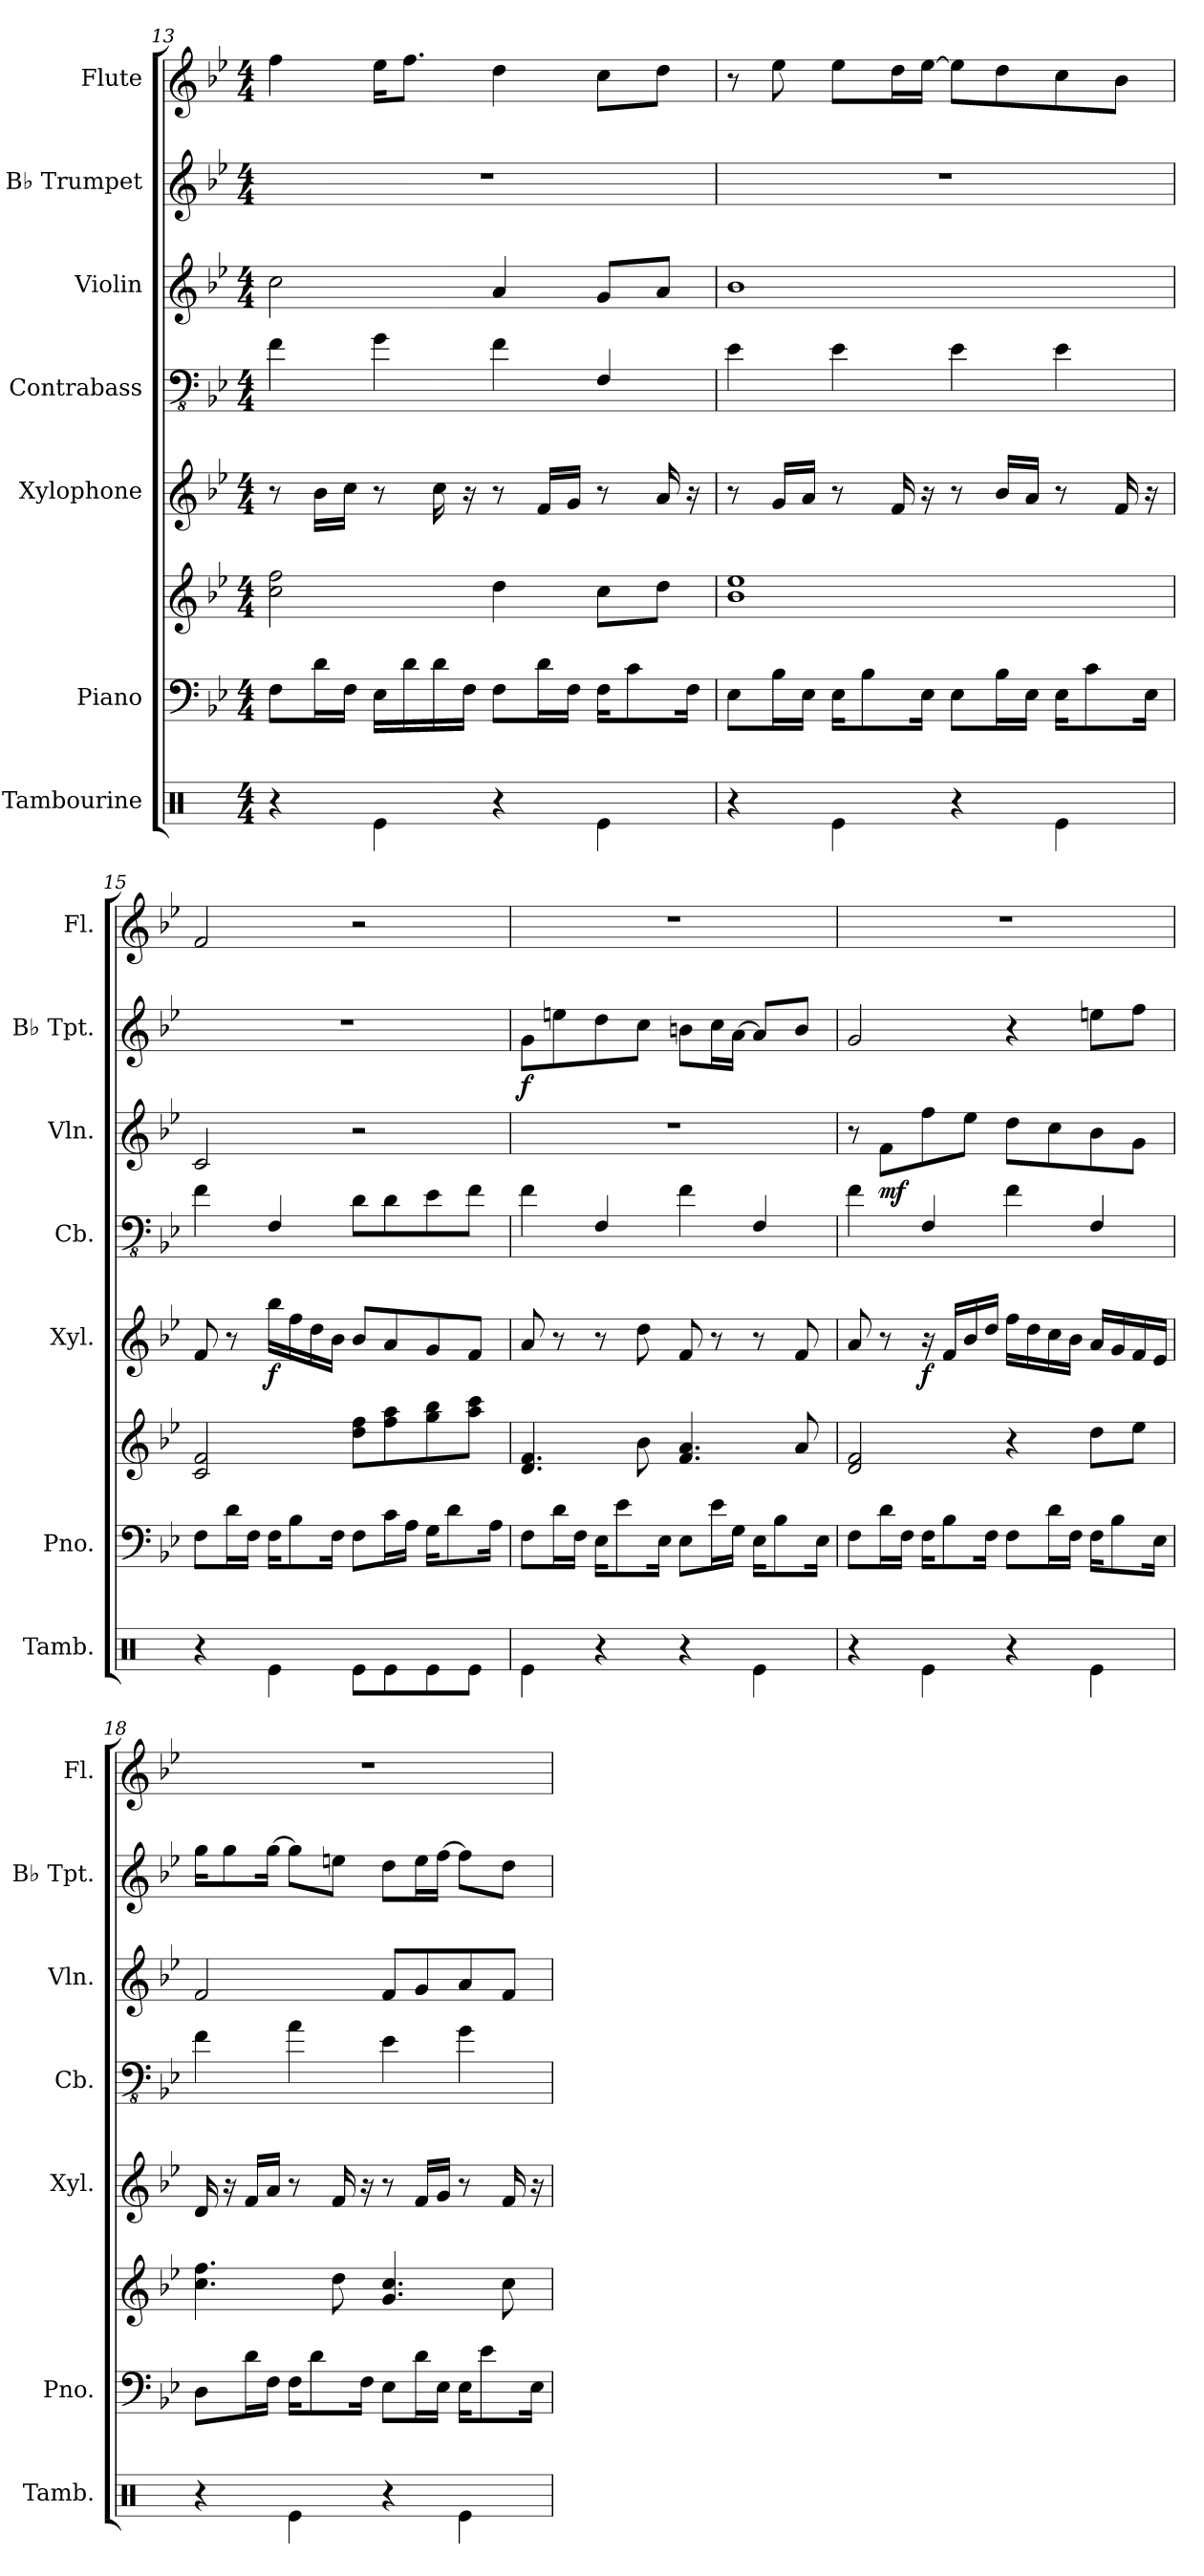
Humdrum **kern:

**kern	**kern	**kern	**kern	**dynam	**kern	**kern	**dynam	**kern	**dynam	**kern
*part7	*part6	*part6	*part5	*part5	*part4	*part3	*part3	*part2	*part2	*part1
*staff8	*staff7	*staff6	*staff5	*staff5	*staff4	*staff3	*staff3	*staff2	*staff2	*staff1
*I"Tambourine	*I"Piano	*	*I"Xylophone	*	*I"Contrabass	*I"Violin	*	*I"B♭ Trumpet	*	*I"Flute
*I'Tamb.	*I'Pno.	*	*I'Xyl.	*	*I'Cb.	*I'Vln.	*	*I'B♭ Tpt.	*	*I'Fl.
*clefX	*clefF4	*clefG2	*clefG2	*	*clefFv4	*clefG2	*	*clefG2	*	*clefG2
*	*	*	*ITrd-7c-12	*	*ITrd7c12	*	*	*ITrd1c2	*	*
*k[]	*k[b-e-]	*k[b-e-]	*k[b-e-]	*	*k[b-e-]	*k[b-e-]	*	*k[b-e-a-d-]	*	*k[b-e-]
*M4/4	*M4/4	*M4/4	*M4/4	*	*M4/4	*M4/4	*	*M4/4	*	*M4/4
=13	=13	=13	=13	=13	=13	=13	=13	=13	=13	=13
4r	8F\L	2cc\ 2ff\	8r	.	4FF\	2cc\	.	1r	.	4ff\
.	16d\L	.	16bb-\LL	.	.	.	.	.	.	.
.	16F\JJ	.	16ccc\JJ	.	.	.	.	.	.	.
4Re\	16E-\LL	.	8r	.	4GG\	.	.	.	.	16ee-\KL
.	16d\	.	.	.	.	.	.	.	.	8.ff\J
.	16d\	.	16ccc\	.	.	.	.	.	.	.
.	16F\JJ	.	16r	.	.	.	.	.	.	.
4r	8F\L	4dd\	8r	.	4FF\	4a/	.	.	.	4dd\
.	16d\L	.	16ff/LL	.	.	.	.	.	.	.
.	16F\JJ	.	16gg/JJ	.	.	.	.	.	.	.
4Re\	16F\KL	8cc\L	8r	.	4FFF/	8g/L	.	.	.	8cc\L
.	8c\	.	.	.	.	.	.	.	.	.
.	.	8dd\J	16aa/	.	.	8a/J	.	.	.	8dd\J
.	16F\Jk	.	16r	.	.	.	.	.	.	.
=14	=14	=14	=14	=14	=14	=14	=14	=14	=14	=14
4r	8E-\L	1b- 1ee-	8r	.	4EE-\	1b-	.	1r	.	8r
.	16B-\L	.	16gg/LL	.	.	.	.	.	.	8ee-\
.	16E-\JJ	.	16aa/JJ	.	.	.	.	.	.	.
4Re\	16E-\KL	.	8r	.	4EE-\	.	.	.	.	8ee-\L
.	8B-\	.	.	.	.	.	.	.	.	.
.	.	.	16ff/	.	.	.	.	.	.	16dd\L
.	16E-\Jk	.	16r	.	.	.	.	.	.	[16ee-\JJ
4r	8E-\L	.	8r	.	4EE-\	.	.	.	.	8ee-\L]
.	16B-\L	.	16bb-/LL	.	.	.	.	.	.	8dd\
.	16E-\JJ	.	16aa/JJ	.	.	.	.	.	.	.
4Re\	16E-\KL	.	8r	.	4EE-\	.	.	.	.	8cc\
.	8c\	.	.	.	.	.	.	.	.	.
.	.	.	16ff/	.	.	.	.	.	.	8b-\J
.	16E-\Jk	.	16r	.	.	.	.	.	.	.
=15	=15	=15	=15	=15	=15	=15	=15	=15	=15	=15
4r	8F\L	2c/ 2f/	8ff/	.	4FF\	2c/	.	1r	.	2f/
.	16d\L	.	8r	.	.	.	.	.	.	.
.	16F\JJ	.	.	.	.	.	.	.	.	.
!	!	!	!	!LO:DY:b	!	!	!	!	!	!
4Re\	16F\KL	.	16bbb-\LL	f	4FFF/	.	.	.	.	.
.	8B-\	.	16fff\	.	.	.	.	.	.	.
.	.	.	16ddd\	.	.	.	.	.	.	.
.	16F\Jk	.	16bb-\JJ	.	.	.	.	.	.	.
8Re\L	8F\L	8dd\ 8ff\L	8bb-/L	.	8DD\L	2r	.	.	.	2r
8Re\	16c\L	8ff\ 8aa\	8aa/	.	8DD\	.	.	.	.	.
.	16A\JJ	.	.	.	.	.	.	.	.	.
8Re\	16G\KL	8gg\ 8bb-\	8gg/	.	8EE-\	.	.	.	.	.
.	8d\	.	.	.	.	.	.	.	.	.
8Re\J	.	8aa\ 8ccc\J	8ff/J	.	8FF\J	.	.	.	.	.
.	16A\Jk	.	.	.	.	.	.	.	.	.
!!LO:LB:g=z
=16	=16	=16	=16	=16	=16	=16	=16	=16	=16	=16
!	!	!	!	!	!	!	!	!	!LO:DY:b	!
4Re\	8F\L	4.d/ 4.f/	8aa/	.	4FF\	1r	.	8f\L	f	1r
.	16d\L	.	8r	.	.	.	.	8ddn\	.	.
.	16F\JJ	.	.	.	.	.	.	.	.	.
4r	16E-\KL	.	8r	.	4FFF/	.	.	8cc\	.	.
.	8e-\	.	.	.	.	.	.	.	.	.
.	.	8b-\	8ddd\	.	.	.	.	8b-\J	.	.
.	16E-\Jk	.	.	.	.	.	.	.	.	.
4r	8E-\L	4.f/ 4.a/	8ff/	.	4FF\	.	.	8an\L	.	.
.	16e-\L	.	8r	.	.	.	.	16b-\L	.	.
.	16G\JJ	.	.	.	.	.	.	[16g\JJ	.	.
4Re\	16E-\KL	.	8r	.	4FFF/	.	.	8g/L]	.	.
.	8B-\	.	.	.	.	.	.	.	.	.
.	.	8a/	8ff/	.	.	.	.	8a/J	.	.
.	16E-\Jk	.	.	.	.	.	.	.	.	.
=17	=17	=17	=17	=17	=17	=17	=17	=17	=17	=17
4r	8F\L	2d/ 2f/	8aa/	.	4FF\	8r	.	2f/	.	1r
!	!	!	!	!	!	!	!LO:DY:b	!	!	!
.	16d\L	.	8r	.	.	8f\L	mf	.	.	.
.	16F\JJ	.	.	.	.	.	.	.	.	.
!	!	!	!	!LO:DY:b	!	!	!	!	!	!
4Re\	16F\KL	.	16r	f	4FFF/	8ff\	.	.	.	.
.	8B-\	.	16ff/LL	.	.	.	.	.	.	.
.	.	.	16bb-/	.	.	8ee-\J	.	.	.	.
.	16F\Jk	.	16ddd/JJ	.	.	.	.	.	.	.
4r	8F\L	4r	16fff\LL	.	4FF\	8dd\L	.	4r	.	.
.	.	.	16ddd\	.	.	.	.	.	.	.
.	16d\L	.	16ccc\	.	.	8cc\	.	.	.	.
.	16F\JJ	.	16bb-\JJ	.	.	.	.	.	.	.
4Re\	16F\KL	8dd\L	16aa/LL	.	4FFF/	8b-\	.	8ddn\L	.	.
.	8B-\	.	16gg/	.	.	.	.	.	.	.
.	.	8ee-\J	16ff/	.	.	8g\J	.	8ee-\J	.	.
.	16E-\Jk	.	16ee-/JJ	.	.	.	.	.	.	.
=18	=18	=18	=18	=18	=18	=18	=18	=18	=18	=18
4r	8D\L	4.cc\ 4.ff\	16dd/	.	4FF\	2f/	.	16ff\KL	.	1r
.	.	.	16r	.	.	.	.	8ff\	.	.
.	16d\L	.	16ff/LL	.	.	.	.	.	.	.
.	16F\JJ	.	16aa/JJ	.	.	.	.	[16ff\Jk	.	.
4Re\	16F\KL	.	8r	.	4AA\	.	.	8ff\L]	.	.
.	8d\	.	.	.	.	.	.	.	.	.
.	.	8dd\	16ff/	.	.	.	.	8ddn\J	.	.
.	16F\Jk	.	16r	.	.	.	.	.	.	.
4r	8E-\L	4.g/ 4.cc/	8r	.	4EE-\	8f/L	.	8cc\L	.	.
.	16d\L	.	16ff/LL	.	.	8g/	.	16dd\L	.	.
.	16E-\JJ	.	16gg/JJ	.	.	.	.	[16ee-\JJ	.	.
4Re\	16E-\KL	.	8r	.	4GG\	8a/	.	8ee-\L]	.	.
.	8e-\	.	.	.	.	.	.	.	.	.
.	.	8cc\	16ff/	.	.	8f/J	.	8cc\J	.	.
.	16E-\Jk	.	16r	.	.	.	.	.	.	.
=	=	=	=	=	=	=	=	=	=	=
*-	*-	*-	*-	*-	*-	*-	*-	*-	*-	*-
